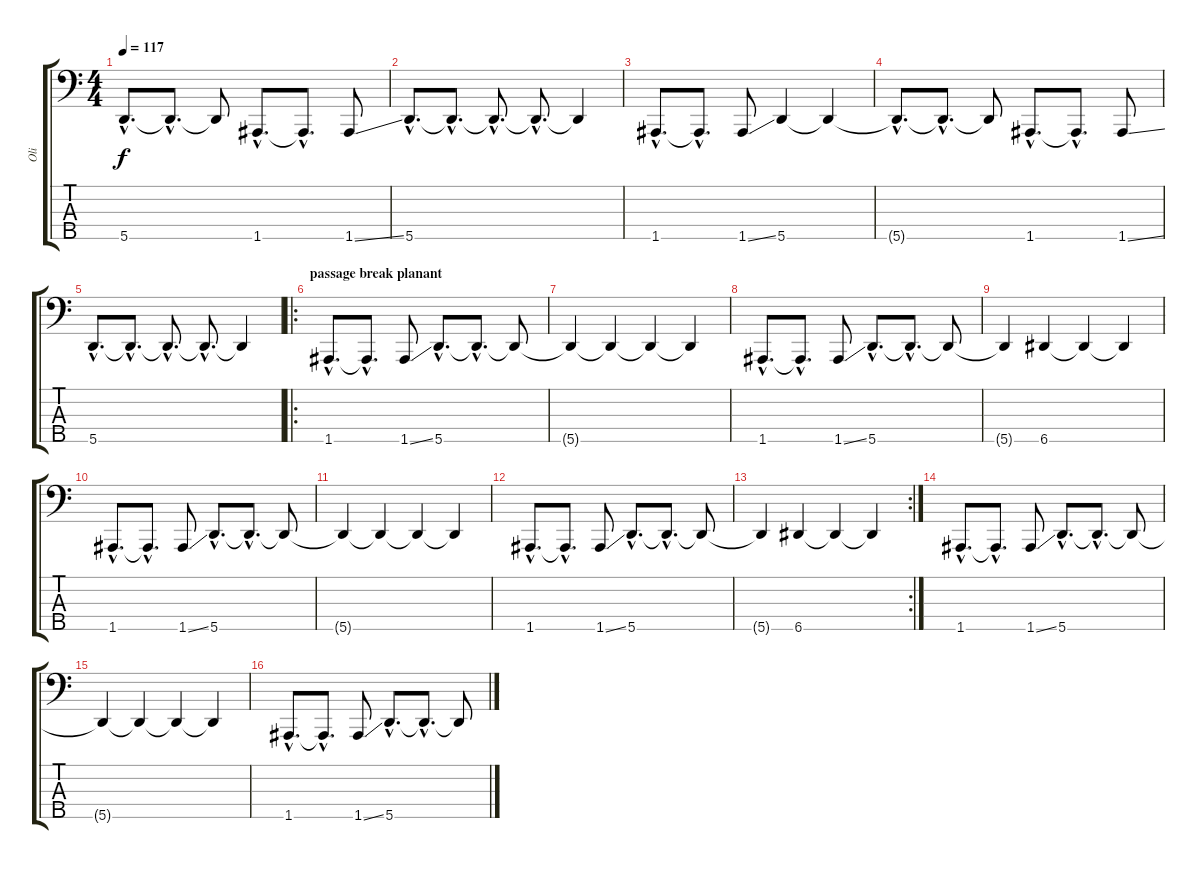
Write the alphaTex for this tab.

\track ("Oli" "Oli") {instrument slapbass1}
\staff {score tabs}
\tuning (G2 D2 A1 E1 A0) {hide}
\ts (4 4)
\tempo 117
\clef f4
\ks c
5.5{hac t}.8{d dy f} 5.5{hac t}.8{d} 5.5{t}.8 1.5{hac}.8{d} 1.5{hac t}.8{d} 1.5{ss}.8 |
5.5{hac}.8{d} 5.5{hac t}.8{d} 5.5{hac t}.8{d} 5.5{hac t}.8{d} 5.5{t}.4 |
1.5{hac}.8{d} 1.5{hac t}.8{d} 1.5{ss}.8 5.5.4 5.5{t}.4 |
5.5{hac t}.8{d} 5.5{hac t}.8{d} 5.5{t}.8 1.5{hac}.8{d} 1.5{hac t}.8{d} 1.5{ss}.8 |
5.5{hac}.8{d} 5.5{hac t}.8{d} 5.5{hac t}.8{d} 5.5{hac t}.8{d} 5.5{t}.4 |
\ro
\section ("" "passage break planant")
1.5{hac}.8{d} 1.5{hac t}.8{d} 1.5{ss}.8 5.5{hac}.8{d} 5.5{hac t}.8{d} 5.5{t}.8 |
5.5{t}.4 5.5{t}.4 5.5{t}.4 5.5{t}.4 |
1.5{hac}.8{d} 1.5{hac t}.8{d} 1.5{ss}.8 5.5{hac}.8{d} 5.5{hac t}.8{d} 5.5{t}.8 |
5.5{t}.4 6.5.4 6.5{t}.4 6.5{t}.4 |
1.5{hac}.8{d} 1.5{hac t}.8{d} 1.5{ss}.8 5.5{hac}.8{d} 5.5{hac t}.8{d} 5.5{t}.8 |
5.5{t}.4 5.5{t}.4 5.5{t}.4 5.5{t}.4 |
1.5{hac}.8{d} 1.5{hac t}.8{d} 1.5{ss}.8 5.5{hac}.8{d} 5.5{hac t}.8{d} 5.5{t}.8 |
\rc 2
5.5{t}.4 6.5.4 6.5{t}.4 6.5{t}.4 |
1.5{hac}.8{d} 1.5{hac t}.8{d} 1.5{ss}.8 5.5{hac}.8{d} 5.5{hac t}.8{d} 5.5{t}.8 |
5.5{t}.4 5.5{t}.4 5.5{t}.4 5.5{t}.4 |
1.5{hac}.8{d} 1.5{hac t}.8{d} 1.5{ss}.8 5.5{hac}.8{d} 5.5{hac t}.8{d} 5.5{t}.8
